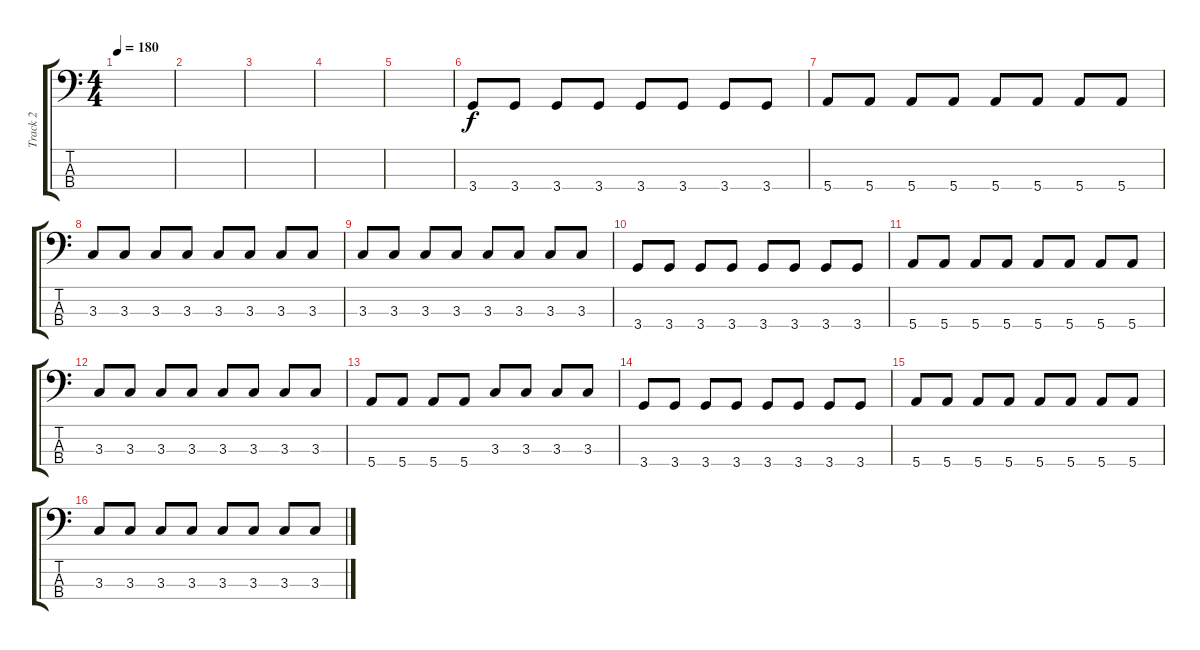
\track ("Track 2" "Track 2") {instrument electricbasspick}
\staff {score tabs}
\tuning (G2 D2 A1 E1) {hide}
\ts (4 4)
\tempo 180
\clef f4
\ks c
|
|
|
|
|
3.4.8 3.4.8 3.4.8 3.4.8 3.4.8 3.4.8 3.4.8 3.4.8 |
5.4.8 5.4.8 5.4.8 5.4.8 5.4.8 5.4.8 5.4.8 5.4.8 |
3.3.8 3.3.8 3.3.8 3.3.8 3.3.8 3.3.8 3.3.8 3.3.8 |
3.3.8 3.3.8 3.3.8 3.3.8 3.3.8 3.3.8 3.3.8 3.3.8 |
3.4.8 3.4.8 3.4.8 3.4.8 3.4.8 3.4.8 3.4.8 3.4.8 |
5.4.8 5.4.8 5.4.8 5.4.8 5.4.8 5.4.8 5.4.8 5.4.8 |
3.3.8 3.3.8 3.3.8 3.3.8 3.3.8 3.3.8 3.3.8 3.3.8 |
5.4.8 5.4.8 5.4.8 5.4.8 3.3.8 3.3.8 3.3.8 3.3.8 |
3.4.8 3.4.8 3.4.8 3.4.8 3.4.8 3.4.8 3.4.8 3.4.8 |
5.4.8 5.4.8 5.4.8 5.4.8 5.4.8 5.4.8 5.4.8 5.4.8 |
3.3.8 3.3.8 3.3.8 3.3.8 3.3.8 3.3.8 3.3.8 3.3.8
